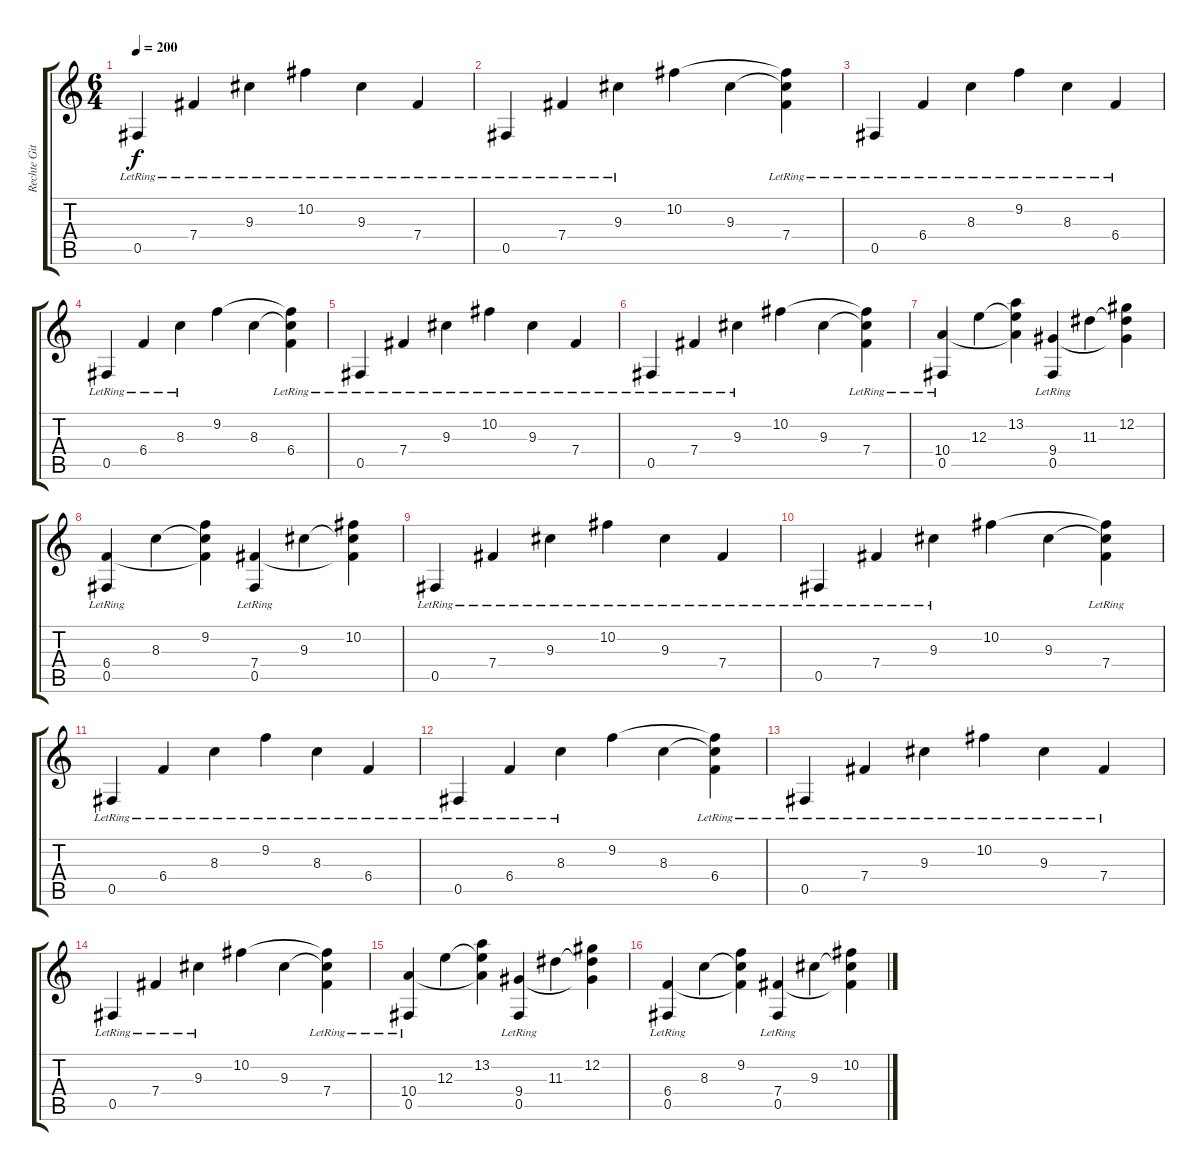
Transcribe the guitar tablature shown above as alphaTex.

\track ("Rechte Gitarre" "Rechte Git") {instrument distortionguitar}
\staff {score tabs}
\tuning (Db4 Ab3 E3 B2 Gb2 Db2) {hide}
\ts (6 4)
\tempo 200
\clef g2
\ks c
0.5{lr}.4{dy f} 7.4{lr}.4 9.3{lr}.4 10.2{lr}.4 9.3{lr}.4 7.4{lr}.4 |
0.5{lr}.4 7.4{lr}.4 9.3{lr}.4 10.2.4 9.3.4 (10.2{t} 9.3{t} 7.4{lr}).4 |
0.5{lr}.4 6.4{lr}.4 8.3{lr}.4 9.2{lr}.4 8.3{lr}.4 6.4{lr}.4 |
0.5{lr}.4 6.4{lr}.4 8.3{lr}.4 9.2.4 8.3.4 (9.2{t} 8.3{t} 6.4{lr}).4 |
0.5{lr}.4 7.4{lr}.4 9.3{lr}.4 10.2{lr}.4 9.3{lr}.4 7.4{lr}.4 |
0.5{lr}.4 7.4{lr}.4 9.3{lr}.4 10.2.4 9.3.4 (10.2{t} 9.3{t} 7.4{lr}).4 |
(10.4 0.5{lr}).4 12.3.4 (13.2 12.3{t} 10.4{t}).4 (9.4 0.5{lr}).4 11.3.4 (12.2 11.3{t} 9.4{t}).4 |
(6.4 0.5{lr}).4 8.3.4 (9.2 8.3{t} 6.4{t}).4 (7.4 0.5{lr}).4 9.3.4 (10.2 9.3{t} 7.4{t}).4 |
0.5{lr}.4 7.4{lr}.4 9.3{lr}.4 10.2{lr}.4 9.3{lr}.4 7.4{lr}.4 |
0.5{lr}.4 7.4{lr}.4 9.3{lr}.4 10.2.4 9.3.4 (10.2{t} 9.3{t} 7.4{lr}).4 |
0.5{lr}.4 6.4{lr}.4 8.3{lr}.4 9.2{lr}.4 8.3{lr}.4 6.4{lr}.4 |
0.5{lr}.4 6.4{lr}.4 8.3{lr}.4 9.2.4 8.3.4 (9.2{t} 8.3{t} 6.4{lr}).4 |
0.5{lr}.4 7.4{lr}.4 9.3{lr}.4 10.2{lr}.4 9.3{lr}.4 7.4{lr}.4 |
0.5{lr}.4 7.4{lr}.4 9.3{lr}.4 10.2.4 9.3.4 (10.2{t} 9.3{t} 7.4{lr}).4 |
(10.4 0.5{lr}).4 12.3.4 (13.2 12.3{t} 10.4{t}).4 (9.4 0.5{lr}).4 11.3.4 (12.2 11.3{t} 9.4{t}).4 |
(6.4 0.5{lr}).4 8.3.4 (9.2 8.3{t} 6.4{t}).4 (7.4 0.5{lr}).4 9.3.4 (10.2 9.3{t} 7.4{t}).4
